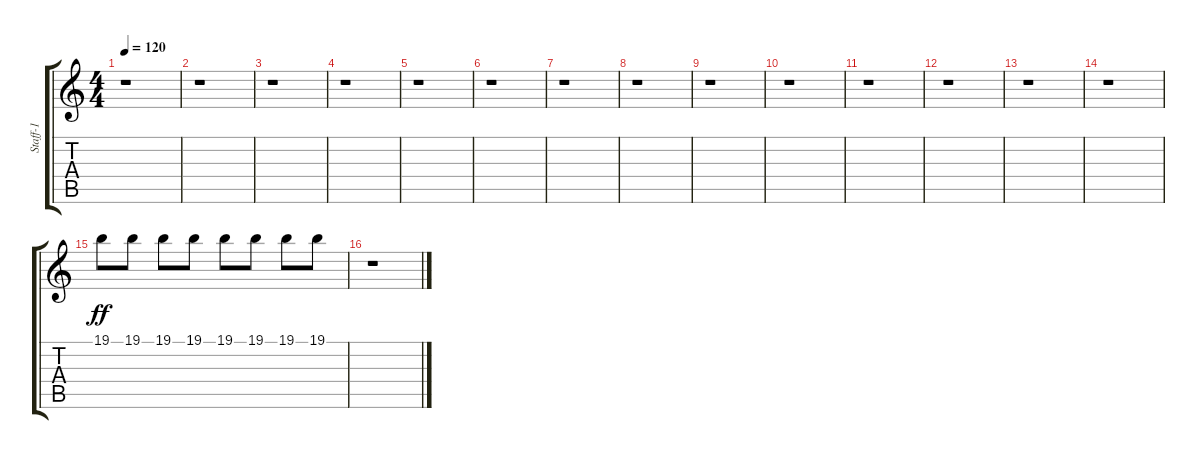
\track ("Staff-1" "Staff-1") {instrument acousticgrandpiano}
\staff {score tabs}
\tuning (E4 B3 G3 D3 A2 E2) {hide}
\ts (4 4)
\tempo 120
\clef g2
\ks c
r.1{dy ff} |
r.1 |
r.1 |
r.1 |
r.1 |
r.1 |
r.1 |
r.1 |
r.1 |
r.1 |
r.1 |
r.1 |
r.1 |
r.1 |
19.1.8 19.1.8 19.1.8 19.1.8 19.1.8 19.1.8 19.1.8 19.1.8 |
r.1
